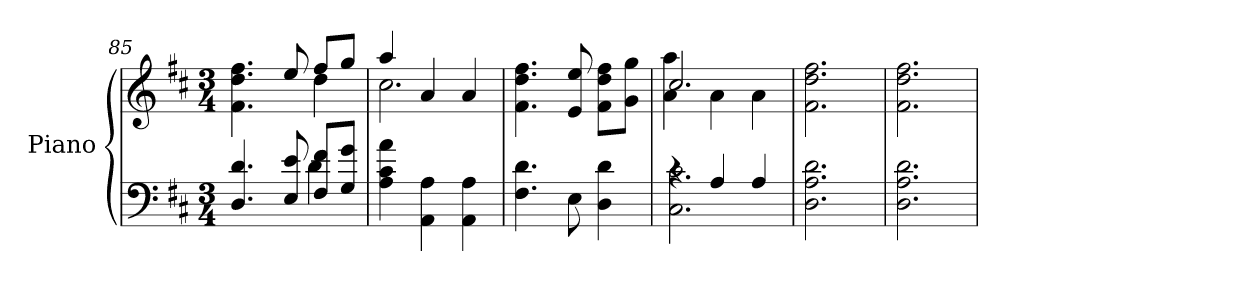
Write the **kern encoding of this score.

**kern	**kern
*part1	*part1
*staff2	*staff1
*I"Piano	*
*I'Pno.	*
*clefF4	*clefG2
*k[f#c#]	*k[f#c#]
*M3/4	*M3/4
=85	=85
*^	*^
4.D/ 4.d/	2ryy	4.f#\ 4.dd\ 4.ff#\	2ryy
8E/ 8e/	.	8ee/	.
8F#/ 8f#/L	4d\	8ff#/L	4dd\
8G/ 8g/J	.	8gg/J	.
*v	*v	*	*
=86	=86	=86
4A\ 4c#\ 4a\	4aa/	2.cc#\
4AA\ 4A\	4a/	.
4AA\ 4A\	4a/	.
*	*v	*v
=87	=87
4.F#\ 4.d\	4.f#\ 4.dd\ 4.ff#\
8E\	8e/ 8ee/
4D\ 4d\	8f#\ 8dd\ 8ff#\L
.	8g\ 8gg\J
=88	=88
*^	*^
4rc	2.C#\ 2.c#\	2.cc#/	4a\ 4aa\
4A/	.	.	4a\
4A/	.	.	4a\
*v	*v	*	*
*	*v	*v
=89	=89
2.D\ 2.A\ 2.d\	2.f#\ 2.dd\ 2.ff#\
=90	=90
2.D\ 2.A\ 2.d\	2.f#\ 2.dd\ 2.ff#\
=	=
*-	*-
